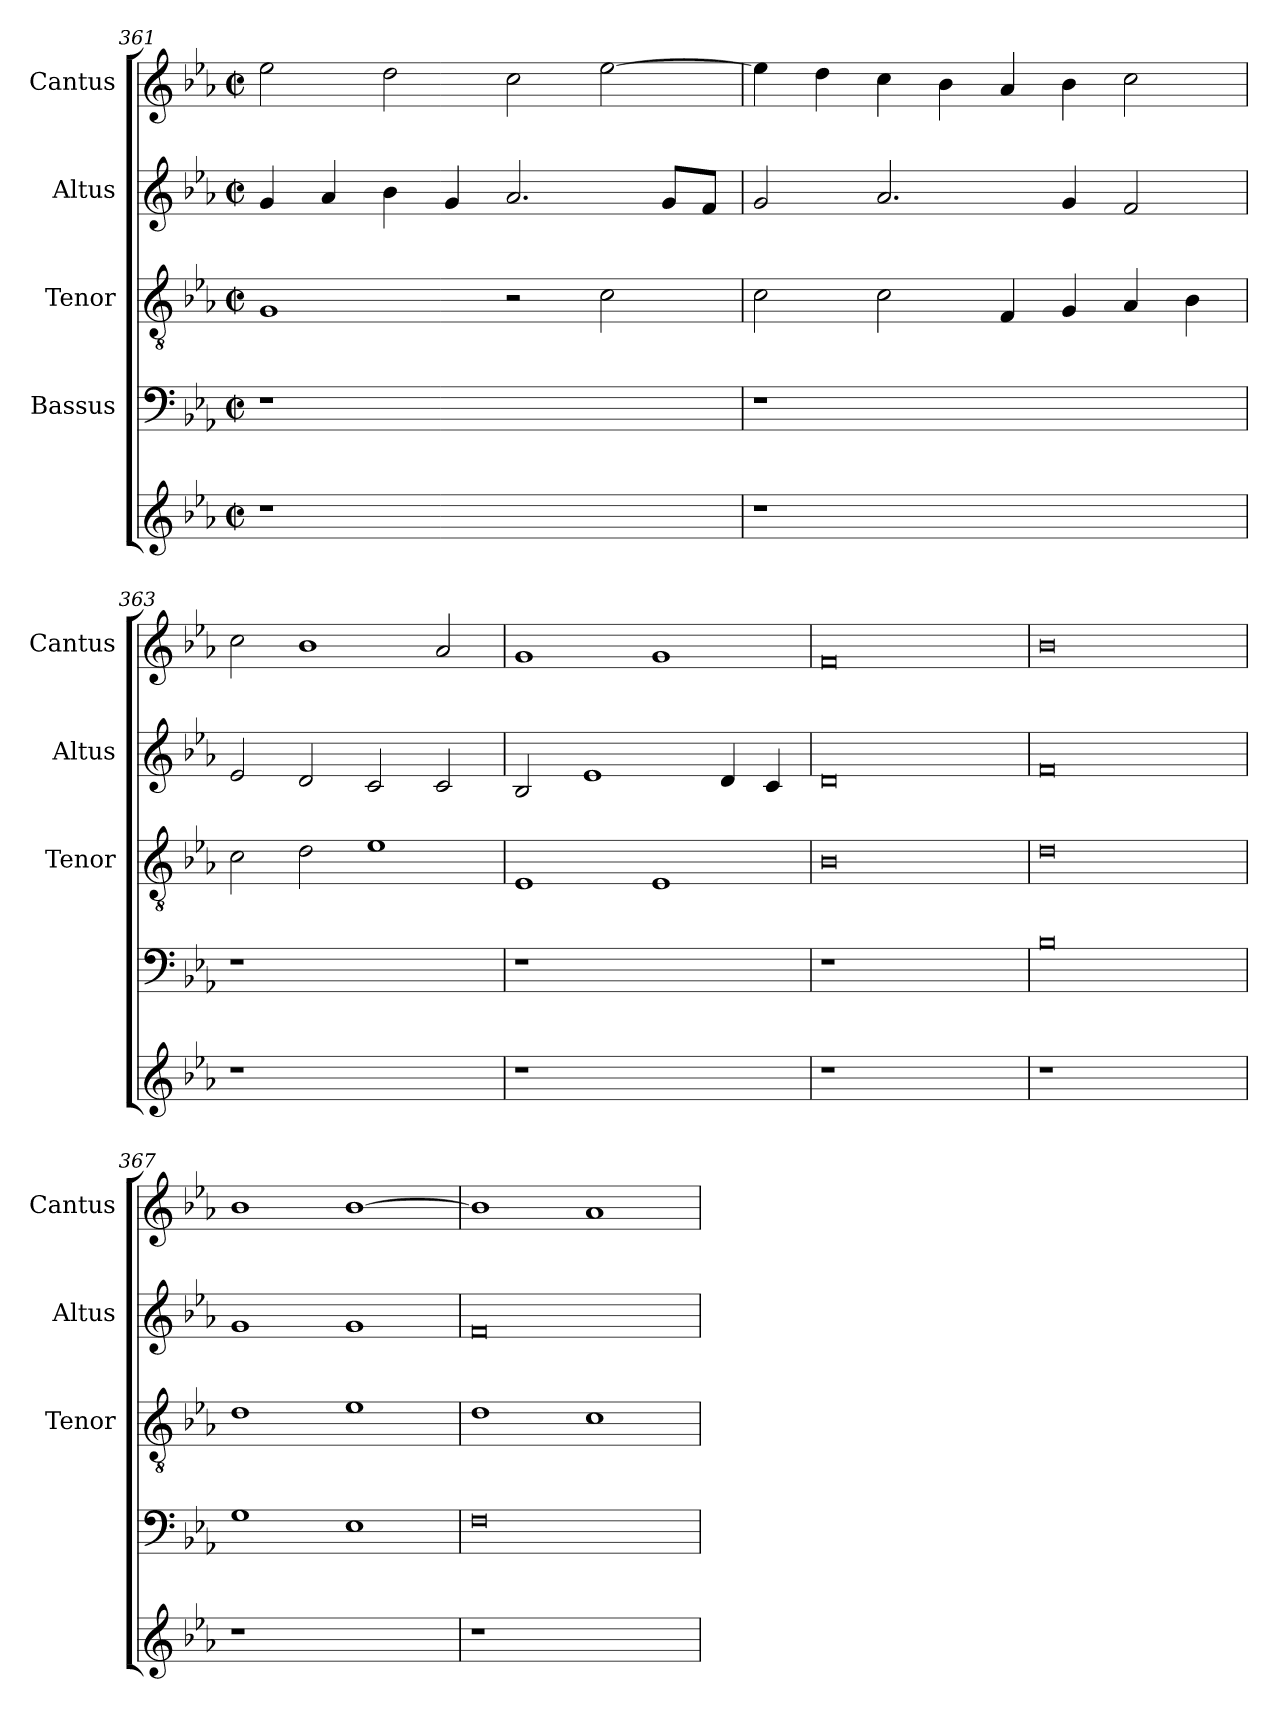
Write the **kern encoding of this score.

**kern	**kern	**kern	**kern	**kern
*part5	*part4	*part3	*part2	*part1
*staff5	*staff4	*staff3	*staff2	*staff1
*	*I"Bassus	*I"Tenor	*I"Altus	*I"Cantus
*	*	*I'Tenor	*I'Altus	*I'Cantus
*clefG2	*clefF4	*clefGv2	*clefG2	*clefG2
*k[b-e-a-]	*k[b-e-a-]	*k[b-e-a-]	*k[b-e-a-]	*k[b-e-a-]
*E-:	*E-:	*E-:	*E-:	*E-:
*M2/2	*M2/2	*M2/2	*M2/2	*M2/2
*met(c|)	*met(c|)	*met(c|)	*met(c|)	*met(c|)
=361	=361	=361	=361	=361
1r	1r	1G	4g/	2ee-\
.	.	.	4a-/	.
.	.	.	4b-\	2dd\
.	.	.	4g/	.
1ryy	1ryy	2r	2.a-/	2cc\
.	.	2c\	.	[>2ee-\
.	.	.	8g/L	.
.	.	.	8f/J	.
=362	=362	=362	=362	=362
1r	1r	2c\	2g/	4ee-\]
.	.	.	.	4dd\
.	.	2c\	2.a-/	4cc\
.	.	.	.	4b-\
1ryy	1ryy	4F/	.	4a-/
.	.	4G/	4g/	4b-\
.	.	4A-/	2f/	2cc\
.	.	4B-\	.	.
!!LO:PB:g=z
=363	=363	=363	=363	=363
1r	1r	2c\	2e-/	2cc\
.	.	2d\	2d/	1b-
1ryy	1ryy	1e-	2c/	.
.	.	.	2c/	2a-/
=364	=364	=364	=364	=364
1r	1r	1E-	2B-/	1g
.	.	.	1e-	.
1ryy	1ryy	1E-	.	1g
.	.	.	4d/	.
.	.	.	4c/	.
=365	=365	=365	=365	=365
1r	1r	0B-	0d	0f
1ryy	1ryy	.	.	.
!!LO:PB:g=z
=366	=366	=366	=366	=366
1r	0B-	0d	0f	0b-
1ryy	.	.	.	.
=367	=367	=367	=367	=367
1r	1G	1d	1g	1b-
1ryy	1E-	1e-	1g	[>1b-
=368	=368	=368	=368	=368
1r	0F	1d	0f	1b-]
1ryy	.	1c	.	1a-
=	=	=	=	=
*-	*-	*-	*-	*-
